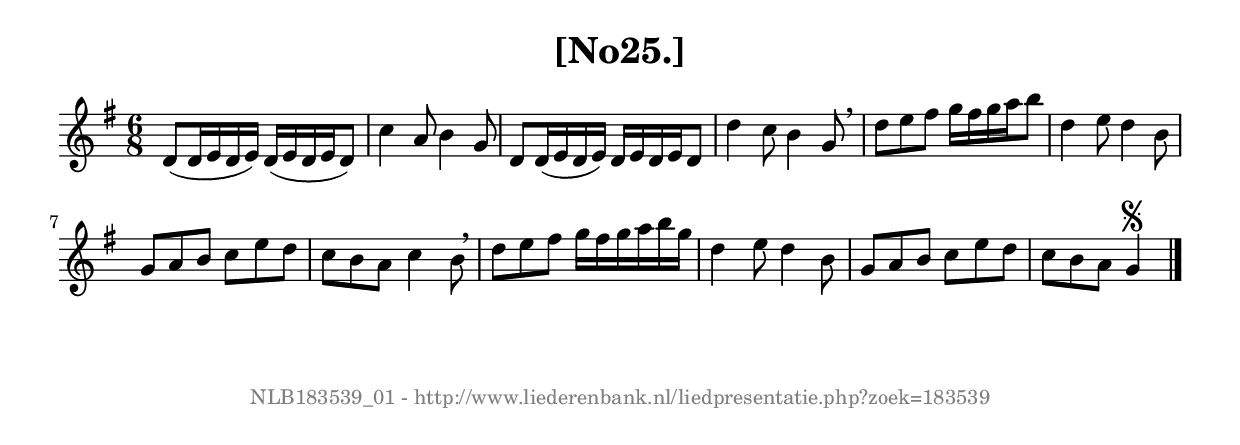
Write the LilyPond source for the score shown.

%
% produced by wce2krn 1.64 (7 June 2014)
%
\version"2.16"
#(append! paper-alist '(("long" . (cons (* 210 mm) (* 2000 mm)))))
#(set-default-paper-size "long")
sb = {\breathe}
mBreak = {\breathe }
bBreak = {\breathe }
x = {\once\override NoteHead #'style = #'cross }
gl=\glissando
itime={\override Staff.TimeSignature #'stencil = ##f }
ficta = {\once\set suggestAccidentals = ##t}
fine = {\once\override Score.RehearsalMark #'self-alignment-X = #1 \mark \markup {\italic{Fine}}}
dc = {\once\override Score.RehearsalMark #'self-alignment-X = #1 \mark \markup {\italic{D.C.}}}
dcf = {\once\override Score.RehearsalMark #'self-alignment-X = #1 \mark \markup {\italic{D.C. al Fine}}}
dcc = {\once\override Score.RehearsalMark #'self-alignment-X = #1 \mark \markup {\italic{D.C. al Coda}}}
ds = {\once\override Score.RehearsalMark #'self-alignment-X = #1 \mark \markup {\italic{D.S.}}}
dsf = {\once\override Score.RehearsalMark #'self-alignment-X = #1 \mark \markup {\italic{D.S. al Fine}}}
dsc = {\once\override Score.RehearsalMark #'self-alignment-X = #1 \mark \markup {\italic{D.S. al Coda}}}
pv = {\set Score.repeatCommands = #'((volta "1"))}
sv = {\set Score.repeatCommands = #'((volta "2"))}
tv = {\set Score.repeatCommands = #'((volta "3"))}
qv = {\set Score.repeatCommands = #'((volta "4"))}
xv = {\set Score.repeatCommands = #'((volta #f))}
\header{ tagline = ""
title = "[No25.]"
}
\score {{
\key g \major
\relative g'
{
\set melismaBusyProperties = #'()
\time 6/8
\tempo 4=120
\override Score.MetronomeMark #'transparent = ##t
\override Score.RehearsalMark #'break-visibility = #(vector #t #t #f)
d8( d16 e d e) d( e d e d8) c'4 a8 b4 g8 d d16( e d e) d e d e d8 d'4 c8 b4 g8 \mBreak \bar "|"
d'8 e fis g16 fis g a b8 d,4 e8 d4 b8 g a b c e d c b a c4 b8 \mBreak \bar "|"
d8 e fis g16 fis g a b g d4 e8 d4 b8 g a b c e d c b a g4\segno \bar "|."
 }}
 \midi { }
 \layout {
            indent = 0.0\cm
}
}
\markup { \vspace #0 } \markup { \with-color #grey \fill-line { \center-column { \smaller "NLB183539_01 - http://www.liederenbank.nl/liedpresentatie.php?zoek=183539" } } }
